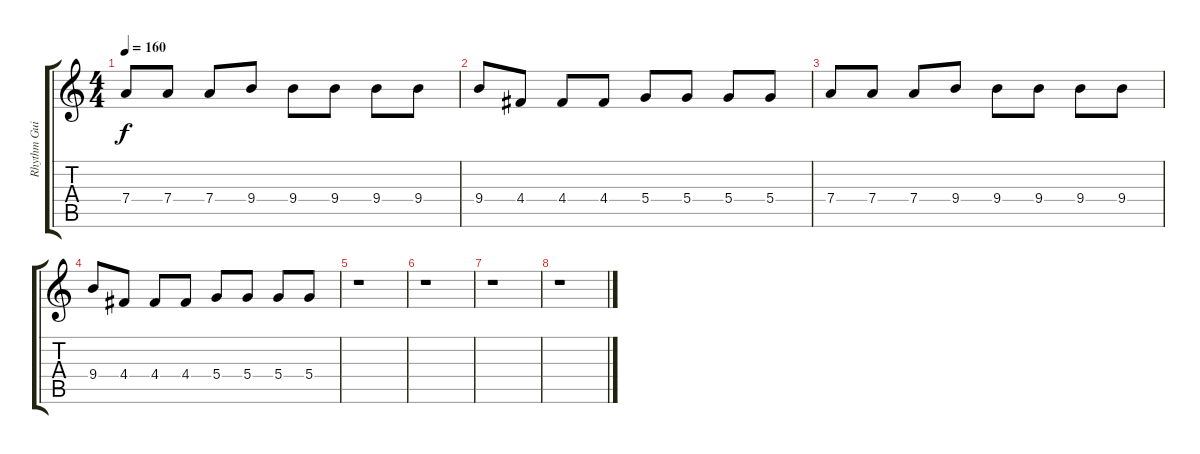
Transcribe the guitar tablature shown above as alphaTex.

\track ("Rhythm Guitar" "Rhythm Gui") {instrument distortionguitar}
\staff {score tabs}
\tuning (E4 B3 G3 D3 A2 E2) {hide}
\ts (4 4)
\tempo 160
\clef g2
\ks c
7.4.8{dy f} 7.4.8 7.4.8 9.4.8 9.4.8 9.4.8 9.4.8 9.4.8 |
9.4.8 4.4.8 4.4.8 4.4.8 5.4.8 5.4.8 5.4.8 5.4.8 |
7.4.8 7.4.8 7.4.8 9.4.8 9.4.8 9.4.8 9.4.8 9.4.8 |
9.4.8 4.4.8 4.4.8 4.4.8 5.4.8 5.4.8 5.4.8 5.4.8 |
r.1{volume 0} |
r.1 |
r.1 |
r.1
